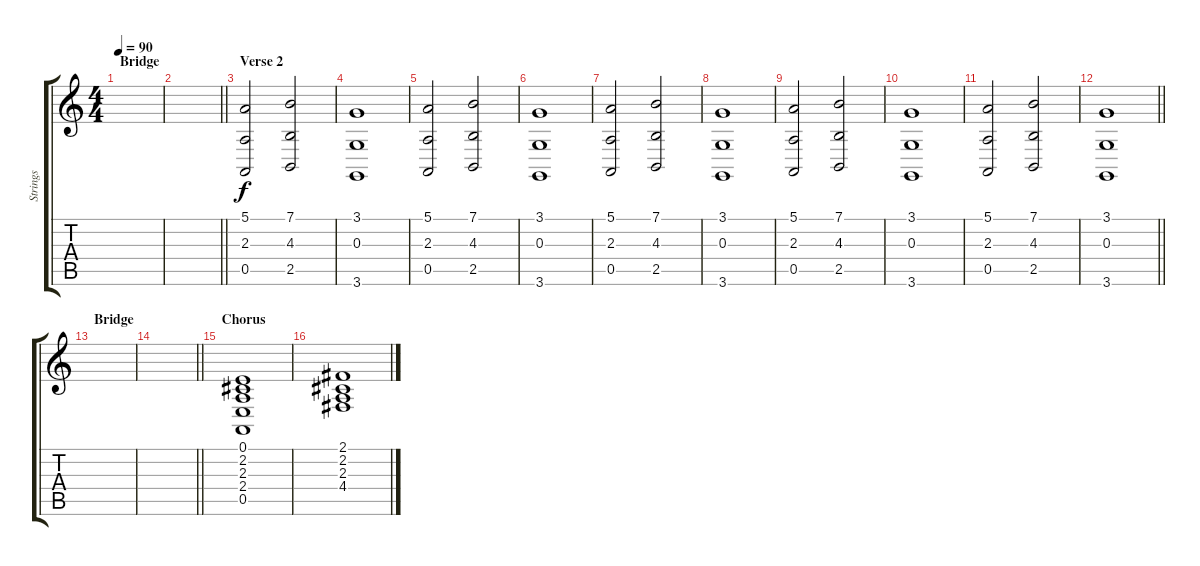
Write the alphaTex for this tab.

\track ("Strings" "Strings") {instrument synthstrings1}
\staff {score tabs}
\tuning (E4 B3 G3 D3 A2 E2) {hide}
\ts (4 4)
\section ("" "Bridge")
\tempo 90
\clef g2
\ks c
|
\barLineRight lightlight
|
\section ("" "Verse 2")
(5.1 2.3 0.5).2 (7.1 4.3 2.5).2 |
(3.1 0.3 3.6).1 |
(5.1 2.3 0.5).2 (7.1 4.3 2.5).2 |
(3.1 0.3 3.6).1 |
(5.1 2.3 0.5).2 (7.1 4.3 2.5).2 |
(3.1 0.3 3.6).1 |
(5.1 2.3 0.5).2 (7.1 4.3 2.5).2 |
(3.1 0.3 3.6).1 |
(5.1 2.3 0.5).2 (7.1 4.3 2.5).2 |
\barLineRight lightlight
(3.1 0.3 3.6).1 |
\section ("" "Bridge")
|
\barLineRight lightlight
|
\section ("" "Chorus")
(0.1 2.2 2.3 2.4 0.5).1{volume 11} |
(2.1 2.2 2.3 4.4).1
